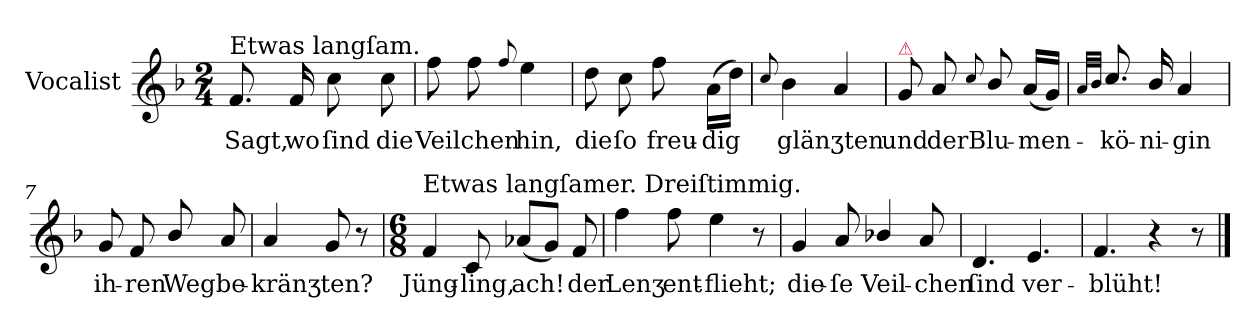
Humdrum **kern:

**kern	**text
*part1	*part1
*staff1	*staff1
*I"Vocalist	*
*k[b-]	*
*F:	*
*M2/4	*
=1	=1
!LO:TX:a:t=Etwas langſam.	!
8.f	Sagt,
16f	wo
8cc	ſind
8cc	die
=2	=2
8ff	Veilchen
8ff	.
8qqff	.
4ee	hin,
=3	=3
8dd	die
8cc	ſo
8ff	freu-
(16aLL	-dig
16ddJJ)	.
=4	=4
8qqcc	.
4b-	glänʒten
4a	.
=5	=5
!LO:TX:a:color=crimson:t=⚠	!
8g	und
8a	der
8qqcc	.
8b-/	Blu-
(16aLL	-men-
16gJJ)	.
=6	=6
32qqaLLL	.
32qqb-JJJ	.
8.cc/	-kö-
16b-/	-ni-
4a	-gin
=7	=7
8g	-ih-
8f	-ren
8b-/	Weg
8a	be-
=8	=8
4a	-kränʒ-
8g	-ten?
8r	.
=9	=9
*M6/8	*
!LO:TX:a:t=Etwas langſamer. Dreiſtimmig.	!
4f	Jüng-
8c	-ling,
(8a-XL	ach!
8gJ)	.
8f	der
=10	=10
4ff	Lenʒ
8ff	ent-
4ee	-flieht;
8r	.
=11	=11
4g	die-
8a	-ſe
4b-X/	Veil-
8a	-chen
=12	=12
4.d	ſind
4.e	ver-
=13	=13
4.f	-blüht!
4r	.
8r	.
==	==
*-	*-
